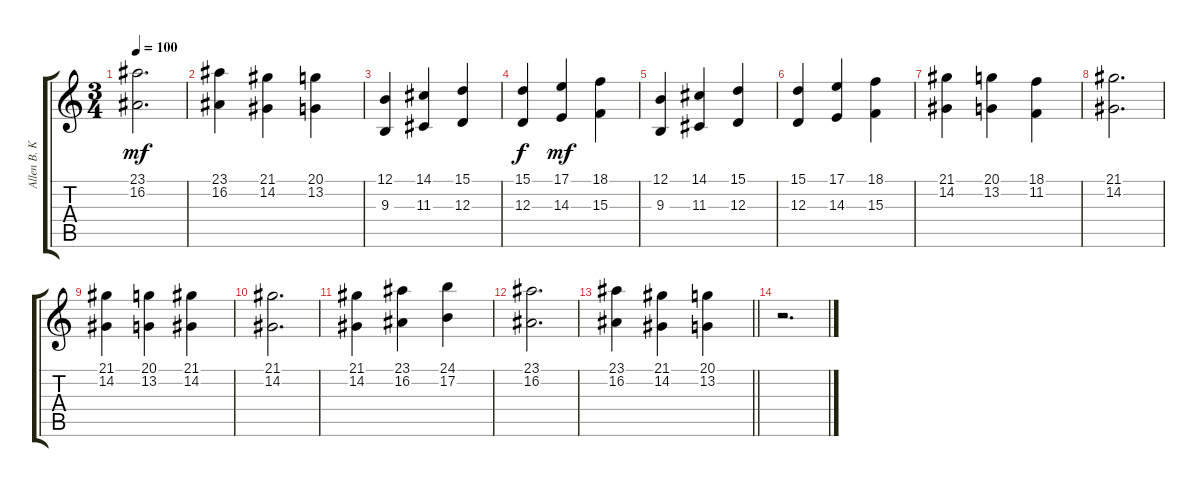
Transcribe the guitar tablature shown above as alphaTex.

\track ("Allen B. Konstanz (Keyboard)" "Allen B. K") {instrument pad8sweep}
\staff {score tabs}
\tuning (B3 Gb3 D3 A2 E2 B1) {hide}
\ts (3 4)
\tempo 100
\clef g2
\ks c
(23.1 16.2).2{d dy mf} |
(23.1 16.2).4 (21.1 14.2).4 (20.1 13.2).4 |
(12.1 9.3).4 (14.1 11.3).4 (15.1 12.3).4 |
(15.1 12.3).4{dy f} (17.1 14.3).4{dy mf} (18.1 15.3).4 |
(12.1 9.3).4 (14.1 11.3).4 (15.1 12.3).4 |
(15.1 12.3).4 (17.1 14.3).4 (18.1 15.3).4 |
(21.1 14.2).4 (20.1 13.2).4 (18.1 11.2).4 |
(21.1 14.2).2{d} |
(21.1 14.2).4 (20.1 13.2).4 (21.1 14.2).4 |
(21.1 14.2).2{d} |
(21.1 14.2).4 (23.1 16.2).4 (24.1 17.2).4 |
(23.1 16.2).2{d} |
\barLineRight lightlight
(23.1 16.2).4 (21.1 14.2).4 (20.1 13.2).4 |
r.2{d}
